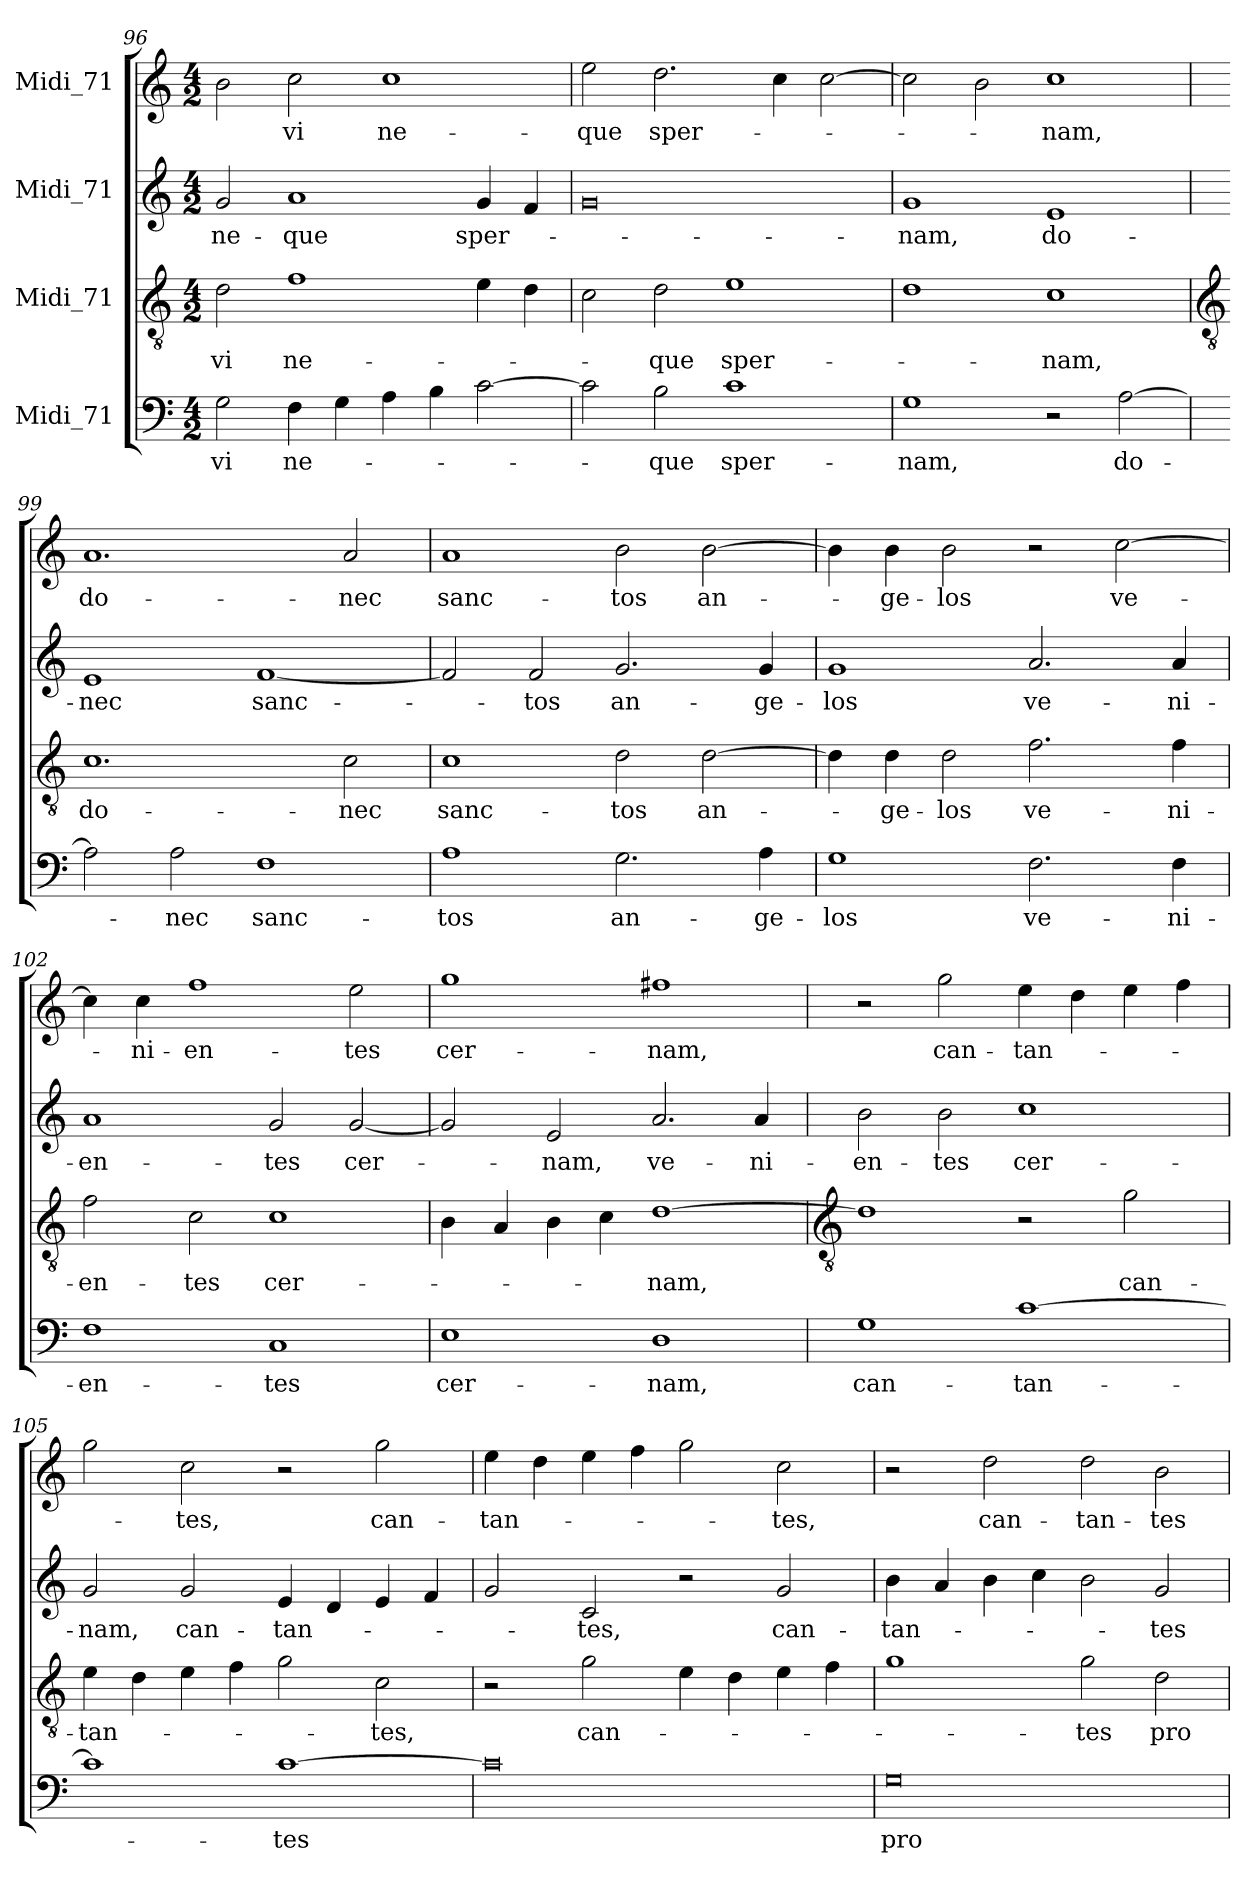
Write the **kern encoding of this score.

**kern	**text	**kern	**text	**kern	**text	**kern	**text
*part4	*part4	*part3	*part3	*part2	*part2	*part1	*part1
*staff4	*staff4	*staff3	*staff3	*staff2	*staff2	*staff1	*staff1
*I"Midi_71	*	*I"Midi_71	*	*I"Midi_71	*	*I"Midi_71	*
*clefF4	*	*clefGv2	*	*clefG2	*	*clefG2	*
*k[]	*	*k[]	*	*k[]	*	*k[]	*
*C:	*	*C:	*	*C:	*	*C:	*
*M4/2	*	*M4/2	*	*M4/2	*	*M4/2	*
=96	=96	=96	=96	=96	=96	=96	=96
!	!LO:LY:b	!	!LO:LY:b	!	!LO:LY:b	!	!
2G	-vi	2d	-vi	2g	ne-	2b	.
!	!LO:LY:b	!	!LO:LY:b	!	!LO:LY:b	!	!LO:LY:b
4F	ne-	1f	ne-	1a	-que	2cc	-vi
4G	.	.	.	.	.	.	.
!	!	!	!	!	!	!	!LO:LY:b
4A	.	.	.	.	.	1cc	ne-
4B	.	.	.	.	.	.	.
!	!	!	!	!	!LO:LY:b	!	!
[2c	.	4e	.	4g	sper-	.	.
.	.	4d	.	4f	.	.	.
=97	=97	=97	=97	=97	=97	=97	=97
!	!	!	!	!	!	!	!LO:LY:b
2c]	.	2c	.	0g	.	2ee	-que
!	!LO:LY:b	!	!LO:LY:b	!	!	!	!LO:LY:b
2B	-que	2d	-que	.	.	2.dd	sper-
!	!LO:LY:b	!	!LO:LY:b	!	!	!	!
1c	sper-	1e	sper-	.	.	.	.
.	.	.	.	.	.	4cc	.
.	.	.	.	.	.	[2cc	.
=98	=98	=98	=98	=98	=98	=98	=98
!	!LO:LY:b	!	!	!	!LO:LY:b	!	!
1G	-nam,	1d	.	1g	-nam,	2cc]	.
.	.	.	.	.	.	2b	.
!	!	!	!LO:LY:b	!	!LO:LY:b	!	!LO:LY:b
2r	.	1c	-nam,	1e	do-	1cc	-nam,
!	!LO:LY:b	!	!	!	!	!	!
[2A	do-	.	.	.	.	.	.
!!LO:LB:g=z
=99	=99	=99	=99	=99	=99	=99	=99
*	*	*clefGv2	*	*	*	*	*
!	!	!	!LO:LY:b	!	!LO:LY:b	!	!LO:LY:b
2A]	.	1.c	do-	1e	-nec	1.a	do-
!	!LO:LY:b	!	!	!	!	!	!
2A	-nec	.	.	.	.	.	.
!	!LO:LY:b	!	!	!	!LO:LY:b	!	!
1F	sanc-	.	.	[1f	sanc-	.	.
!	!	!	!LO:LY:b	!	!	!	!LO:LY:b
.	.	2c	-nec	.	.	2a	-nec
=100	=100	=100	=100	=100	=100	=100	=100
!	!LO:LY:b	!	!LO:LY:b	!	!	!	!LO:LY:b
1A	-tos	1c	sanc-	2f]	.	1a	sanc-
!	!	!	!	!	!LO:LY:b	!	!
.	.	.	.	2f	-tos	.	.
!	!LO:LY:b	!	!LO:LY:b	!	!LO:LY:b	!	!LO:LY:b
2.G	an-	2d	-tos	2.g	an-	2b	-tos
!	!	!	!LO:LY:b	!	!	!	!LO:LY:b
.	.	[2d	an-	.	.	[2b	an-
!	!LO:LY:b	!	!	!	!LO:LY:b	!	!
4A	-ge-	.	.	4g	-ge-	.	.
=101	=101	=101	=101	=101	=101	=101	=101
!	!LO:LY:b	!	!	!	!LO:LY:b	!	!
1G	-los	4d]	.	1g	-los	4b]	.
!	!	!	!LO:LY:b	!	!	!	!LO:LY:b
.	.	4d	-ge-	.	.	4b	-ge-
!	!	!	!LO:LY:b	!	!	!	!LO:LY:b
.	.	2d	-los	.	.	2b	-los
!	!LO:LY:b	!	!LO:LY:b	!	!LO:LY:b	!	!
2.F	ve-	2.f	ve-	2.a	ve-	2r	.
!	!	!	!	!	!	!	!LO:LY:b
.	.	.	.	.	.	[2cc	ve-
!	!LO:LY:b	!	!LO:LY:b	!	!LO:LY:b	!	!
4F	-ni-	4f	-ni-	4a	-ni-	.	.
=102	=102	=102	=102	=102	=102	=102	=102
!	!LO:LY:b	!	!LO:LY:b	!	!LO:LY:b	!	!
1F	-en-	2f	-en-	1a	-en-	4cc]	.
!	!	!	!	!	!	!	!LO:LY:b
.	.	.	.	.	.	4cc	-ni-
!	!	!	!LO:LY:b	!	!	!	!LO:LY:b
.	.	2c	-tes	.	.	1ff	-en-
!	!LO:LY:b	!	!LO:LY:b	!	!LO:LY:b	!	!
1C	-tes	1c	cer-	2g	-tes	.	.
!	!	!	!	!	!LO:LY:b	!	!LO:LY:b
.	.	.	.	[2g	cer-	2ee	-tes
=103	=103	=103	=103	=103	=103	=103	=103
!	!LO:LY:b	!	!	!	!	!	!LO:LY:b
1E	cer-	4B	.	2g]	.	1gg	cer-
.	.	4A	.	.	.	.	.
!	!	!	!	!	!LO:LY:b	!	!
.	.	4B	.	2e	-nam,	.	.
.	.	4c	.	.	.	.	.
!	!LO:LY:b	!	!LO:LY:b	!	!LO:LY:b	!	!LO:LY:b
1D	-nam,	[1d	-nam,	2.a	ve-	1ff#X	-nam,
!	!	!	!	!	!LO:LY:b	!	!
.	.	.	.	4a	-ni-	.	.
!!LO:LB:g=z
=104	=104	=104	=104	=104	=104	=104	=104
*	*	*clefGv2	*	*	*	*	*
!	!LO:LY:b	!	!	!	!LO:LY:b	!	!
1G	can-	1d]	.	2b	-en-	2r	.
!	!	!	!	!	!LO:LY:b	!	!LO:LY:b
.	.	.	.	2b	-tes	2gg	can-
!	!LO:LY:b	!	!	!	!LO:LY:b	!	!LO:LY:b
[1c	-tan-	2r	.	1cc	cer-	4ee	-tan-
.	.	.	.	.	.	4dd	.
!	!	!	!LO:LY:b	!	!	!	!
.	.	2g	can-	.	.	4ee	.
.	.	.	.	.	.	4ff	.
=105	=105	=105	=105	=105	=105	=105	=105
!	!	!	!LO:LY:b	!	!LO:LY:b	!	!
1c]	.	4e	-tan-	2g	-nam,	2gg	.
.	.	4d	.	.	.	.	.
!	!	!	!	!	!LO:LY:b	!	!LO:LY:b
.	.	4e	.	2g	can-	2cc	-tes,
.	.	4f	.	.	.	.	.
!	!LO:LY:b	!	!	!	!LO:LY:b	!	!
[1c	-tes	2g	.	4e	-tan-	2r	.
.	.	.	.	4d	.	.	.
!	!	!	!LO:LY:b	!	!	!	!LO:LY:b
.	.	2c	-tes,	4e	.	2gg	can-
.	.	.	.	4f	.	.	.
=106	=106	=106	=106	=106	=106	=106	=106
!	!	!	!	!	!	!	!LO:LY:b
0c]	.	2r	.	2g	.	4ee	-tan-
.	.	.	.	.	.	4dd	.
!	!	!	!LO:LY:b	!	!LO:LY:b	!	!
.	.	2g	can-	2c	-tes,	4ee	.
.	.	.	.	.	.	4ff	.
.	.	4e	.	2r	.	2gg	.
.	.	4d	.	.	.	.	.
!	!	!	!	!	!LO:LY:b	!	!LO:LY:b
.	.	4e	.	2g	can-	2cc	-tes,
.	.	4f	.	.	.	.	.
=107	=107	=107	=107	=107	=107	=107	=107
!	!LO:LY:b	!	!	!	!LO:LY:b	!	!
0G	pro	1g	.	4b	-tan-	2r	.
.	.	.	.	4a	.	.	.
!	!	!	!	!	!	!	!LO:LY:b
.	.	.	.	4b	.	2dd	can-
.	.	.	.	4cc	.	.	.
!	!	!	!LO:LY:b	!	!	!	!LO:LY:b
.	.	2g	-tes	2b	.	2dd	-tan-
!	!	!	!LO:LY:b	!	!LO:LY:b	!	!LO:LY:b
.	.	2d	pro	2g	-tes	2b	-tes
=	=	=	=	=	=	=	=
*-	*-	*-	*-	*-	*-	*-	*-
